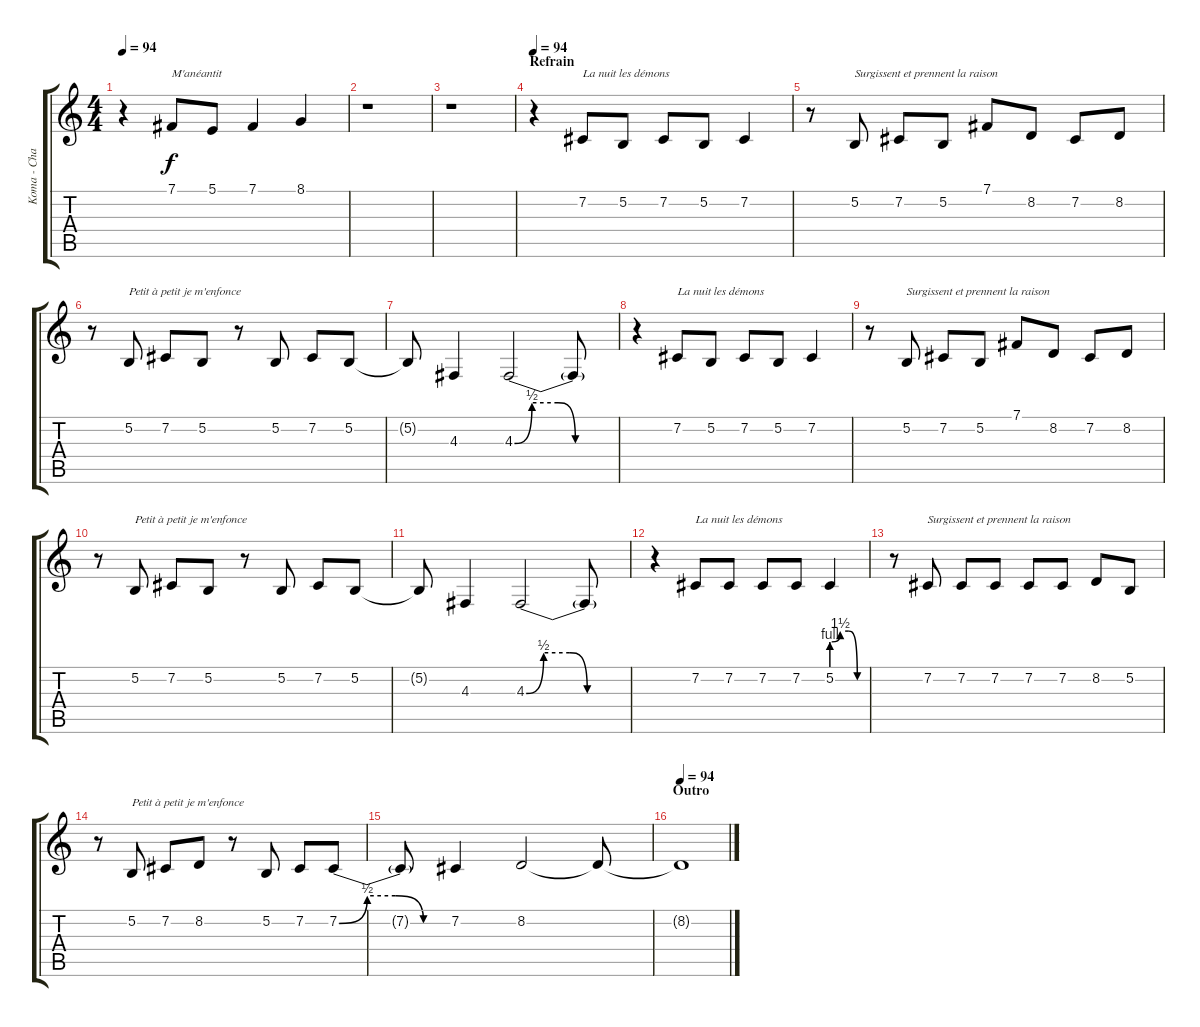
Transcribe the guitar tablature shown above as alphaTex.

\track ("Koma - Chant" "Koma - Cha") {instrument cello}
\staff {score tabs}
\tuning (B3 Gb3 D3 A2 E2 B1) {hide}
\ts (4 4)
\tempo 94
\clef g2
\ks c
r.4{dy f} 7.1.8{txt "M'anéantit"} 5.1.8 7.1.4 8.1.4 |
\section ("" "")
r.1 |
r.1 |
\section ("" "Refrain")
\tempo 94
r.4{volume 16 balance 8 instrument cello} 7.2.8{txt "La nuit les démons"} 5.2.8 7.2.8 5.2.8 7.2.4 |
r.8 5.2.8{txt "Surgissent et prennent la raison"} 7.2.8 5.2.8 7.1.8 8.2.8 7.2.8 8.2.8 |
r.8 5.2.8{txt "Petit à petit je m'enfonce"} 7.2.8 5.2.8 r.8 5.2.8 7.2.8 5.2.8 |
5.2{t}.8 4.3.4 4.3{be (custom 0 0 10 2 25 2 35 0 60 0)}.2 4.3{t}.8 |
r.4 7.2.8{txt "La nuit les démons"} 5.2.8 7.2.8 5.2.8 7.2.4 |
r.8 5.2.8{txt "Surgissent et prennent la raison"} 7.2.8 5.2.8 7.1.8 8.2.8 7.2.8 8.2.8 |
r.8 5.2.8{txt "Petit à petit je m'enfonce"} 7.2.8 5.2.8 r.8 5.2.8 7.2.8 5.2.8 |
5.2{t}.8 4.3.4 4.3{be (custom 0 0 10 2 25 2 35 0 60 0)}.2 4.3{t}.8 |
\section ("" "")
r.4 7.2.8{txt "La nuit les démons"} 7.2.8 7.2.8 7.2.8 5.2{be (custom 0 4 15 6 30 6 45 0 60 0)}.4 |
r.8 7.2.8{txt "Surgissent et prennent la raison"} 7.2.8 7.2.8 7.2.8 7.2.8 8.2.8 5.2.8 |
r.8 5.2.8{txt "Petit à petit je m'enfonce"} 7.2.8 8.2.8 r.8 5.2.8 7.2.8 7.2{be (custom 0 0 15 2 30 2 45 0 60 0)}.8 |
7.2{t}.8 7.2.4 8.2.2{volume 6} 8.2{t}.8 |
\section ("" "Outro")
\tempo 94
8.2{t}.1
